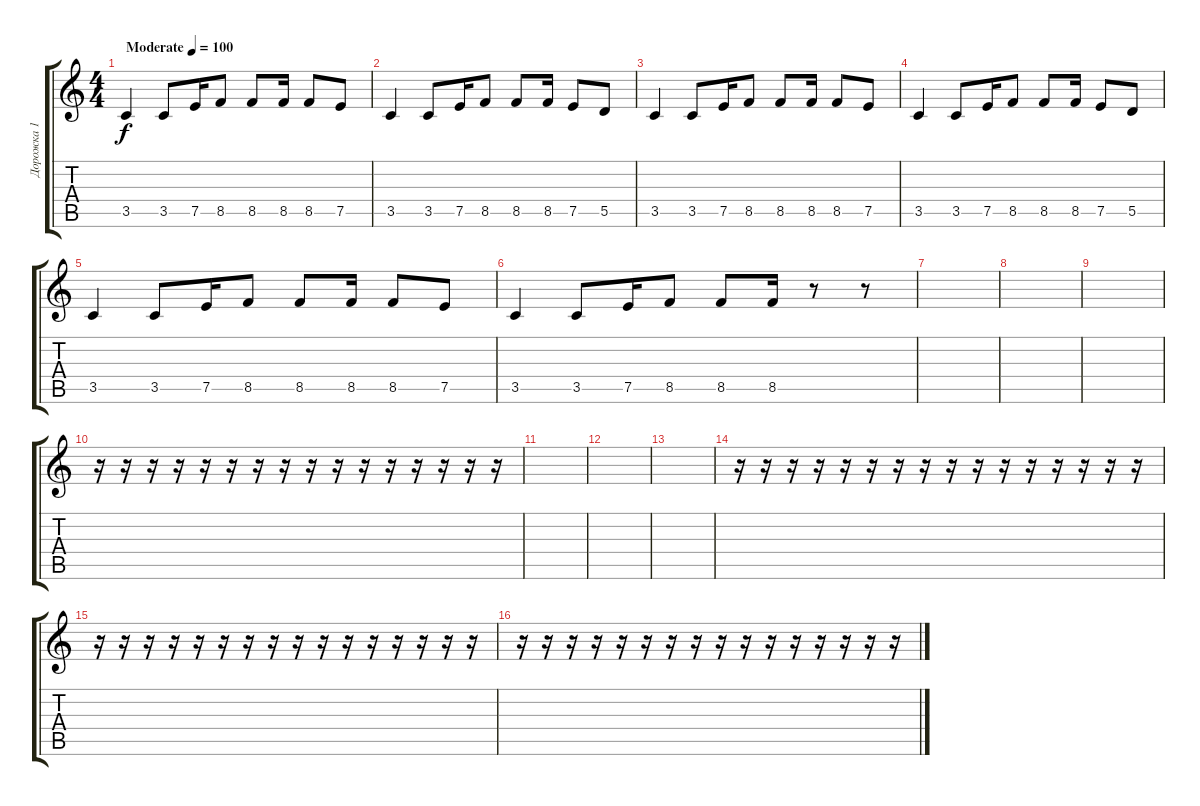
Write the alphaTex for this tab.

\track ("Дорожка 1" "Дорожка 1") {instrument acousticguitarsteel}
\staff {score tabs}
\tuning (E4 B3 G3 D3 A2 E2) {hide}
\ts (4 4)
\tempo (100 "Moderate")
\clef g2
\ks c
3.5.4{dy f instrument acousticguitarsteel} 3.5.8 7.5.16 8.5.8 8.5.8 8.5.16 8.5.8 7.5.8 |
3.5.4 3.5.8 7.5.16 8.5.8 8.5.8 8.5.16 7.5.8 5.5.8 |
3.5.4 3.5.8 7.5.16 8.5.8 8.5.8 8.5.16 8.5.8 7.5.8 |
3.5.4 3.5.8 7.5.16 8.5.8 8.5.8 8.5.16 7.5.8 5.5.8 |
3.5.4 3.5.8 7.5.16 8.5.8 8.5.8 8.5.16 8.5.8 7.5.8 |
3.5.4 3.5.8 7.5.16 8.5.8 8.5.8 8.5.16 r.8 r.8 |
|
|
|
r.16 r.16 r.16 r.16 r.16 r.16 r.16 r.16 r.16 r.16 r.16 r.16 r.16 r.16 r.16 r.16 |
|
|
|
r.16 r.16 r.16 r.16 r.16 r.16 r.16 r.16 r.16 r.16 r.16 r.16 r.16 r.16 r.16 r.16 |
r.16 r.16 r.16 r.16 r.16 r.16 r.16 r.16 r.16 r.16 r.16 r.16 r.16 r.16 r.16 r.16 |
r.16 r.16 r.16 r.16 r.16 r.16 r.16 r.16 r.16 r.16 r.16 r.16 r.16 r.16 r.16 r.16
